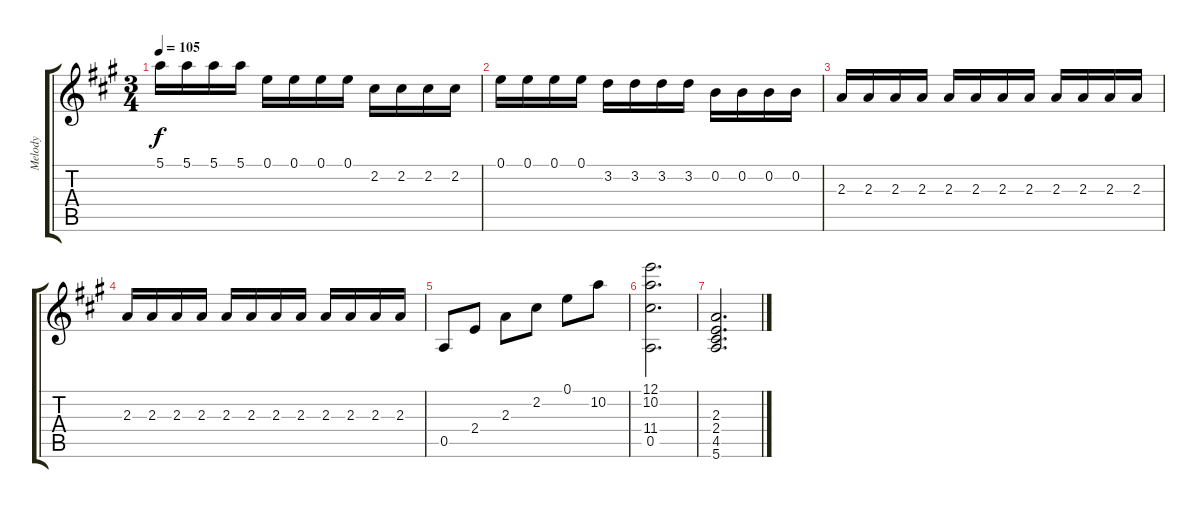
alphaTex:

\track ("Melody" "Melody") {instrument acousticguitarnylon}
\staff {score tabs}
\tuning (E4 B3 G3 D3 A2 E2) {hide}
\ts (3 4)
\tempo 105
\clef g2
\ks a
5.1.16{dy f} 5.1.16 5.1.16 5.1.16 0.1.16 0.1.16 0.1.16 0.1.16 2.2.16 2.2.16 2.2.16 2.2.16 |
0.1.16 0.1.16 0.1.16 0.1.16 3.2.16 3.2.16 3.2.16 3.2.16 0.2.16 0.2.16 0.2.16 0.2.16 |
2.3.16 2.3.16 2.3.16 2.3.16 2.3.16 2.3.16 2.3.16 2.3.16 2.3.16 2.3.16 2.3.16 2.3.16 |
2.3.16 2.3.16 2.3.16 2.3.16 2.3.16 2.3.16 2.3.16 2.3.16 2.3.16 2.3.16 2.3.16 2.3.16 |
0.5.8 2.4.8 2.3.8 2.2.8 0.1.8 10.2.8 |
(12.1 10.2 11.4 0.5).2{d} |
(2.3 2.4 4.5 5.6).2{d}
